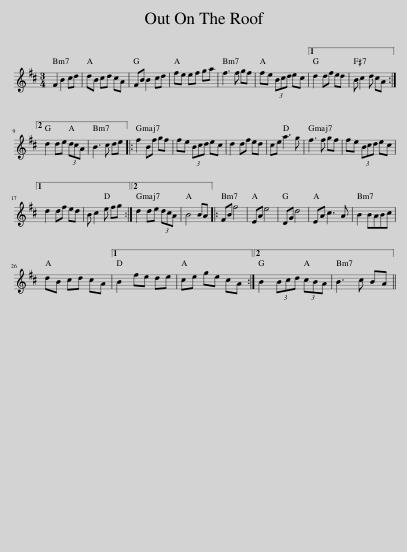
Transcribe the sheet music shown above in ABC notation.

X:1
L:1/8
M:3/4
I:linebreak $
K:Bmin
V:1 treble
V:1
 F2 B2 cd | dB cd cA | FB B2 cd | fe ef ga | f3 f gf | %5
 fe (3Bcd ec |1 d2 df ed | B c2 d cA :|2$ d2 de (3dcA | B3 c de |: %10
 f2 Bf gf | fe (3Bcd ec | d2 df ed | ce a3 g | f3 f gf | %15
 fe (3Bcd ec |1$ d2 df ed | B c2 e fg :|2 d2 de (3dcA | B4 BA |: %20
 FB f4 | EA e4 | DG d4 | EA c3 A | B2 BABc |$ %25
 dB cd cA |1 B2 fe de | ce ge cA :|2 B2 (3Bcd (3cBA | B3 c BA || %30
